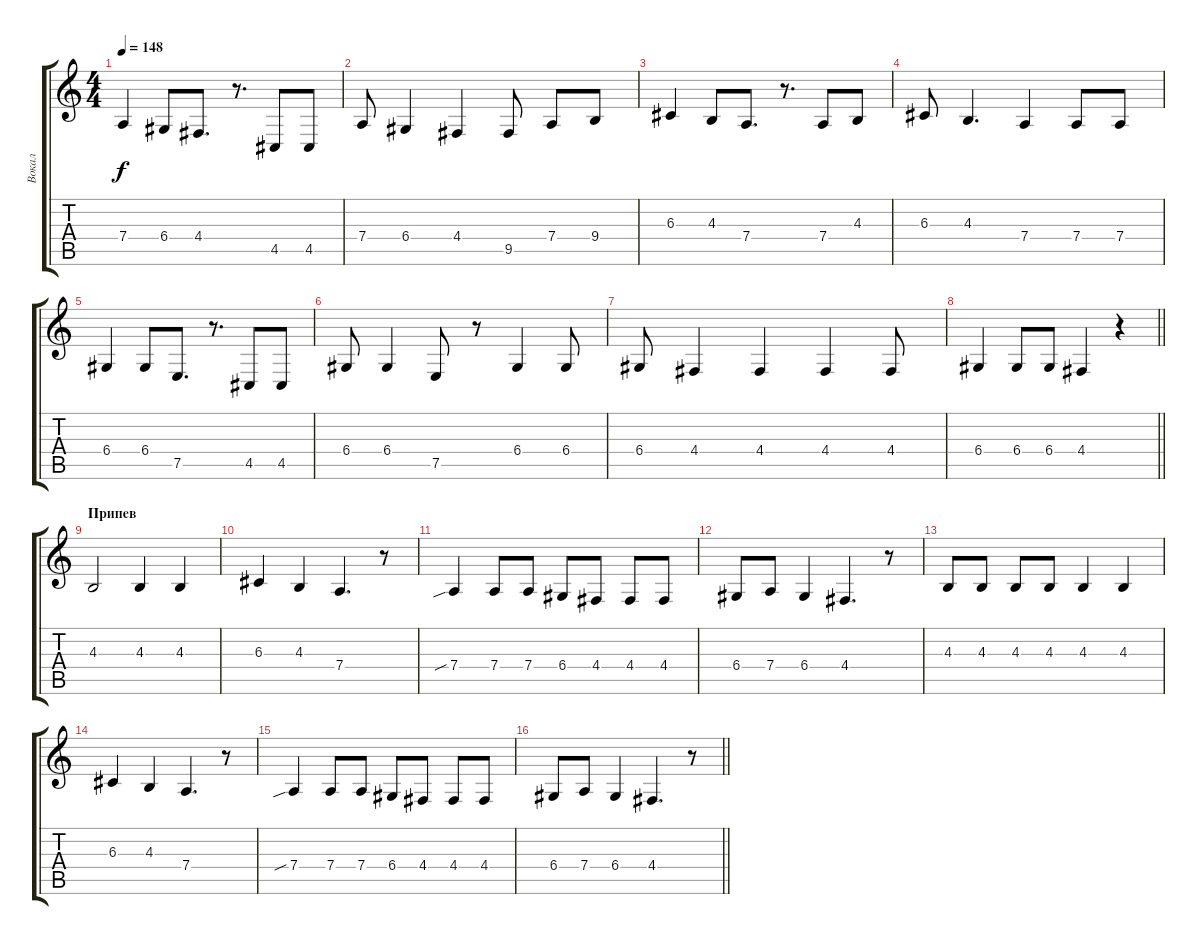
\track ("Вокал" "Вокал") {instrument altosax}
\staff {score tabs}
\tuning (E4 B3 G3 D3 A2 E2) {hide}
\ts (4 4)
\tempo 148
\clef g2
\ks c
7.4.4{dy f} 6.4.8 4.4.8{d} r.8{d} 4.5.8 4.5.8 |
7.4.8 6.4.4 4.4.4 9.5.8 7.4.8 9.4.8 |
6.3.4 4.3.8 7.4.8{d} r.8{d} 7.4.8 4.3.8 |
6.3.8 4.3.4{d} 7.4.4 7.4.8 7.4.8 |
6.4.4 6.4.8 7.5.8{d} r.8{d} 4.5.8 4.5.8 |
6.4.8 6.4.4 7.5.8 r.8 6.4.4 6.4.8 |
6.4.8 4.4.4 4.4.4 4.4.4 4.4.8 |
\barLineRight lightlight
6.4.4 6.4.8 6.4.8 4.4.4 r.4 |
\section ("" "Припев")
4.3.2 4.3.4 4.3.4 |
6.3.4 4.3.4 7.4.4{d} r.8 |
7.4{sib}.4 7.4.8 7.4.8 6.4.8 4.4.8 4.4.8 4.4.8 |
6.4.8 7.4.8 6.4.4 4.4.4{d} r.8 |
4.3.8 4.3.8 4.3.8 4.3.8 4.3.4 4.3.4 |
6.3.4 4.3.4 7.4.4{d} r.8 |
7.4{sib}.4 7.4.8 7.4.8 6.4.8 4.4.8 4.4.8 4.4.8 |
\barLineRight lightlight
6.4.8 7.4.8 6.4.4 4.4.4{d} r.8
